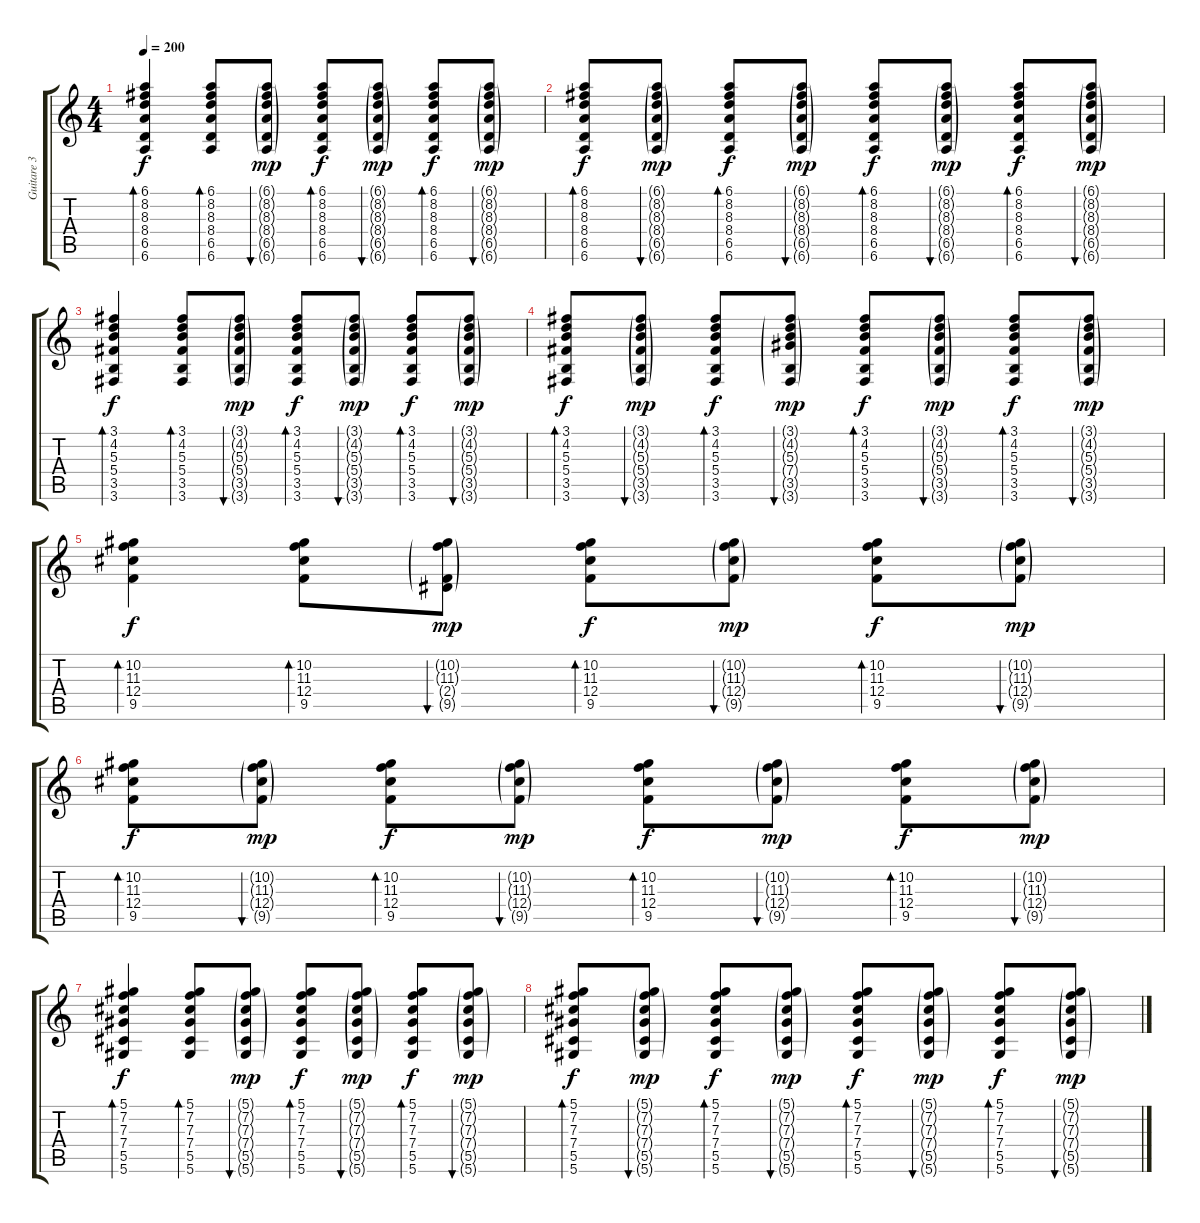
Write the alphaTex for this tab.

\track ("Guitare 3" "Guitare 3") {instrument acousticguitarnylon}
\staff {score tabs}
\tuning (Eb4 Bb3 Gb3 Db3 Ab2 Eb2) {hide}
\ts (4 4)
\tempo 200
\clef g2
\ks c
(6.1 8.2 8.3 8.4 6.5 6.6).4{bd 60 dy f} (6.1 8.2 8.3 8.4 6.5 6.6).8{bd 60} (6.1{g} 8.2{g} 8.3{g} 8.4{g} 6.5{g} 6.6{g}).8{bu 60 dy mp} (6.1 8.2 8.3 8.4 6.5 6.6).8{bd 60 dy f} (6.1{g} 8.2{g} 8.3{g} 8.4{g} 6.5{g} 6.6{g}).8{bu 60 dy mp} (6.1 8.2 8.3 8.4 6.5 6.6).8{bd 60 dy f} (6.1{g} 8.2{g} 8.3{g} 8.4{g} 6.5{g} 6.6{g}).8{bu 60 dy mp} |
(6.1 8.2 8.3 8.4 6.5 6.6).8{bd 60 dy f} (6.1{g} 8.2{g} 8.3{g} 8.4{g} 6.5{g} 6.6{g}).8{bu 60 dy mp} (6.1 8.2 8.3 8.4 6.5 6.6).8{bd 60 dy f} (6.1{g} 8.2{g} 8.3{g} 8.4{g} 6.5{g} 6.6{g}).8{bu 60 dy mp} (6.1 8.2 8.3 8.4 6.5 6.6).8{bd 60 dy f} (6.1{g} 8.2{g} 8.3{g} 8.4{g} 6.5{g} 6.6{g}).8{bu 60 dy mp} (6.1 8.2 8.3 8.4 6.5 6.6).8{bd 60 dy f} (6.1{g} 8.2{g} 8.3{g} 8.4{g} 6.5{g} 6.6{g}).8{bu 60 dy mp} |
(3.1 4.2 5.3 5.4 3.5 3.6).4{bd 60 dy f} (3.1 4.2 5.3 5.4 3.5 3.6).8{bd 60} (3.1{g} 4.2{g} 5.3{g} 5.4{g} 3.5{g} 3.6{g}).8{bu 60 dy mp} (3.1 4.2 5.3 5.4 3.5 3.6).8{bd 60 dy f} (3.1{g} 4.2{g} 5.3{g} 5.4{g} 3.5{g} 3.6{g}).8{bu 60 dy mp} (3.1 4.2 5.3 5.4 3.5 3.6).8{bd 60 dy f} (3.1{g} 4.2{g} 5.3{g} 5.4{g} 3.5{g} 3.6{g}).8{bu 60 dy mp} |
(3.1 4.2 5.3 5.4 3.5 3.6).8{bd 60 dy f} (3.1{g} 4.2{g} 5.3{g} 5.4{g} 3.5{g} 3.6{g}).8{bu 60 dy mp} (3.1 4.2 5.3 5.4 3.5 3.6).8{bd 60 dy f} (3.1{g} 4.2{g} 5.3{g} 7.4{g} 3.5{g} 3.6{g}).8{bu 60 dy mp} (3.1 4.2 5.3 5.4 3.5 3.6).8{bd 60 dy f} (3.1{g} 4.2{g} 5.3{g} 5.4{g} 3.5{g} 3.6{g}).8{bu 60 dy mp} (3.1 4.2 5.3 5.4 3.5 3.6).8{bd 60 dy f} (3.1{g} 4.2{g} 5.3{g} 5.4{g} 3.5{g} 3.6{g}).8{bu 60 dy mp} |
(10.2 11.3 12.4 9.5).4{bd 60 dy f} (10.2 11.3 12.4 9.5).8{bd 60} (10.2{g} 11.3{g} 2.4{g} 9.5{g}).8{bu 60 dy mp} (10.2 11.3 12.4 9.5).8{bd 60 dy f} (10.2{g} 11.3{g} 12.4{g} 9.5{g}).8{bu 60 dy mp} (10.2 11.3 12.4 9.5).8{bd 60 dy f} (10.2{g} 11.3{g} 12.4{g} 9.5{g}).8{bu 60 dy mp} |
(10.2 11.3 12.4 9.5).8{bd 60 dy f} (10.2{g} 11.3{g} 12.4{g} 9.5{g}).8{bu 60 dy mp} (10.2 11.3 12.4 9.5).8{bd 60 dy f} (10.2{g} 11.3{g} 12.4{g} 9.5{g}).8{bu 60 dy mp} (10.2 11.3 12.4 9.5).8{bd 60 dy f} (10.2{g} 11.3{g} 12.4{g} 9.5{g}).8{bu 60 dy mp} (10.2 11.3 12.4 9.5).8{bd 60 dy f} (10.2{g} 11.3{g} 12.4{g} 9.5{g}).8{bu 60 dy mp} |
(5.1 7.2 7.3 7.4 5.5 5.6).4{bd 60 dy f} (5.1 7.2 7.3 7.4 5.5 5.6).8{bd 60} (5.1{g} 7.2{g} 7.3{g} 7.4{g} 5.5{g} 5.6{g}).8{bu 60 dy mp} (5.1 7.2 7.3 7.4 5.5 5.6).8{bd 60 dy f} (5.1{g} 7.2{g} 7.3{g} 7.4{g} 5.5{g} 5.6{g}).8{bu 60 dy mp} (5.1 7.2 7.3 7.4 5.5 5.6).8{bd 60 dy f} (5.1{g} 7.2{g} 7.3{g} 7.4{g} 5.5{g} 5.6{g}).8{bu 60 dy mp} |
(5.1 7.2 7.3 7.4 5.5 5.6).8{bd 60 dy f} (5.1{g} 7.2{g} 7.3{g} 7.4{g} 5.5{g} 5.6{g}).8{bu 60 dy mp} (5.1 7.2 7.3 7.4 5.5 5.6).8{bd 60 dy f} (5.1{g} 7.2{g} 7.3{g} 7.4{g} 5.5{g} 5.6{g}).8{bu 60 dy mp} (5.1 7.2 7.3 7.4 5.5 5.6).8{bd 60 dy f} (5.1{g} 7.2{g} 7.3{g} 7.4{g} 5.5{g} 5.6{g}).8{bu 60 dy mp} (5.1 7.2 7.3 7.4 5.5 5.6).8{bd 60 dy f} (5.1{g} 7.2{g} 7.3{g} 7.4{g} 5.5{g} 5.6{g}).8{bu 60 dy mp}
